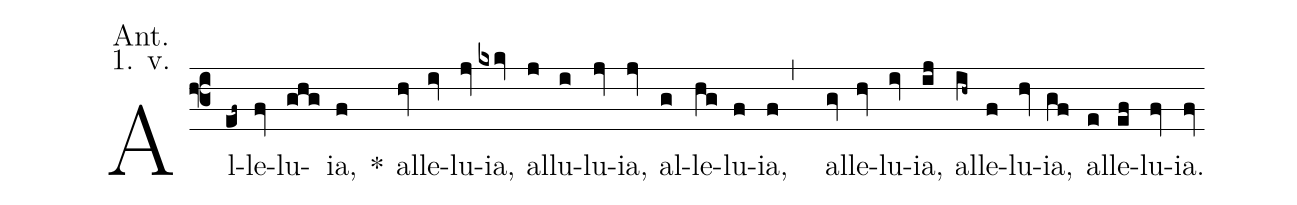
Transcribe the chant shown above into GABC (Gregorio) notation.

annotation: Ant.;
annotation: 1. v.;
%%
(f3) Al(ef~)le(fv)lu(ghg)ia,(f) <sp>*</sp>() al(hv)le(iv)lu(jv)ia,(kxkv) al(j)lu(i)lu(jv)ia,(jv) al(g)le(hg)lu(f)ia,(f,) al(gv)le(hv)lu(iv)ia,(ij) al(ih~)le(f)lu(hv)ia,(gf) al(e)le(ef)lu(fv)ia.(fv)
